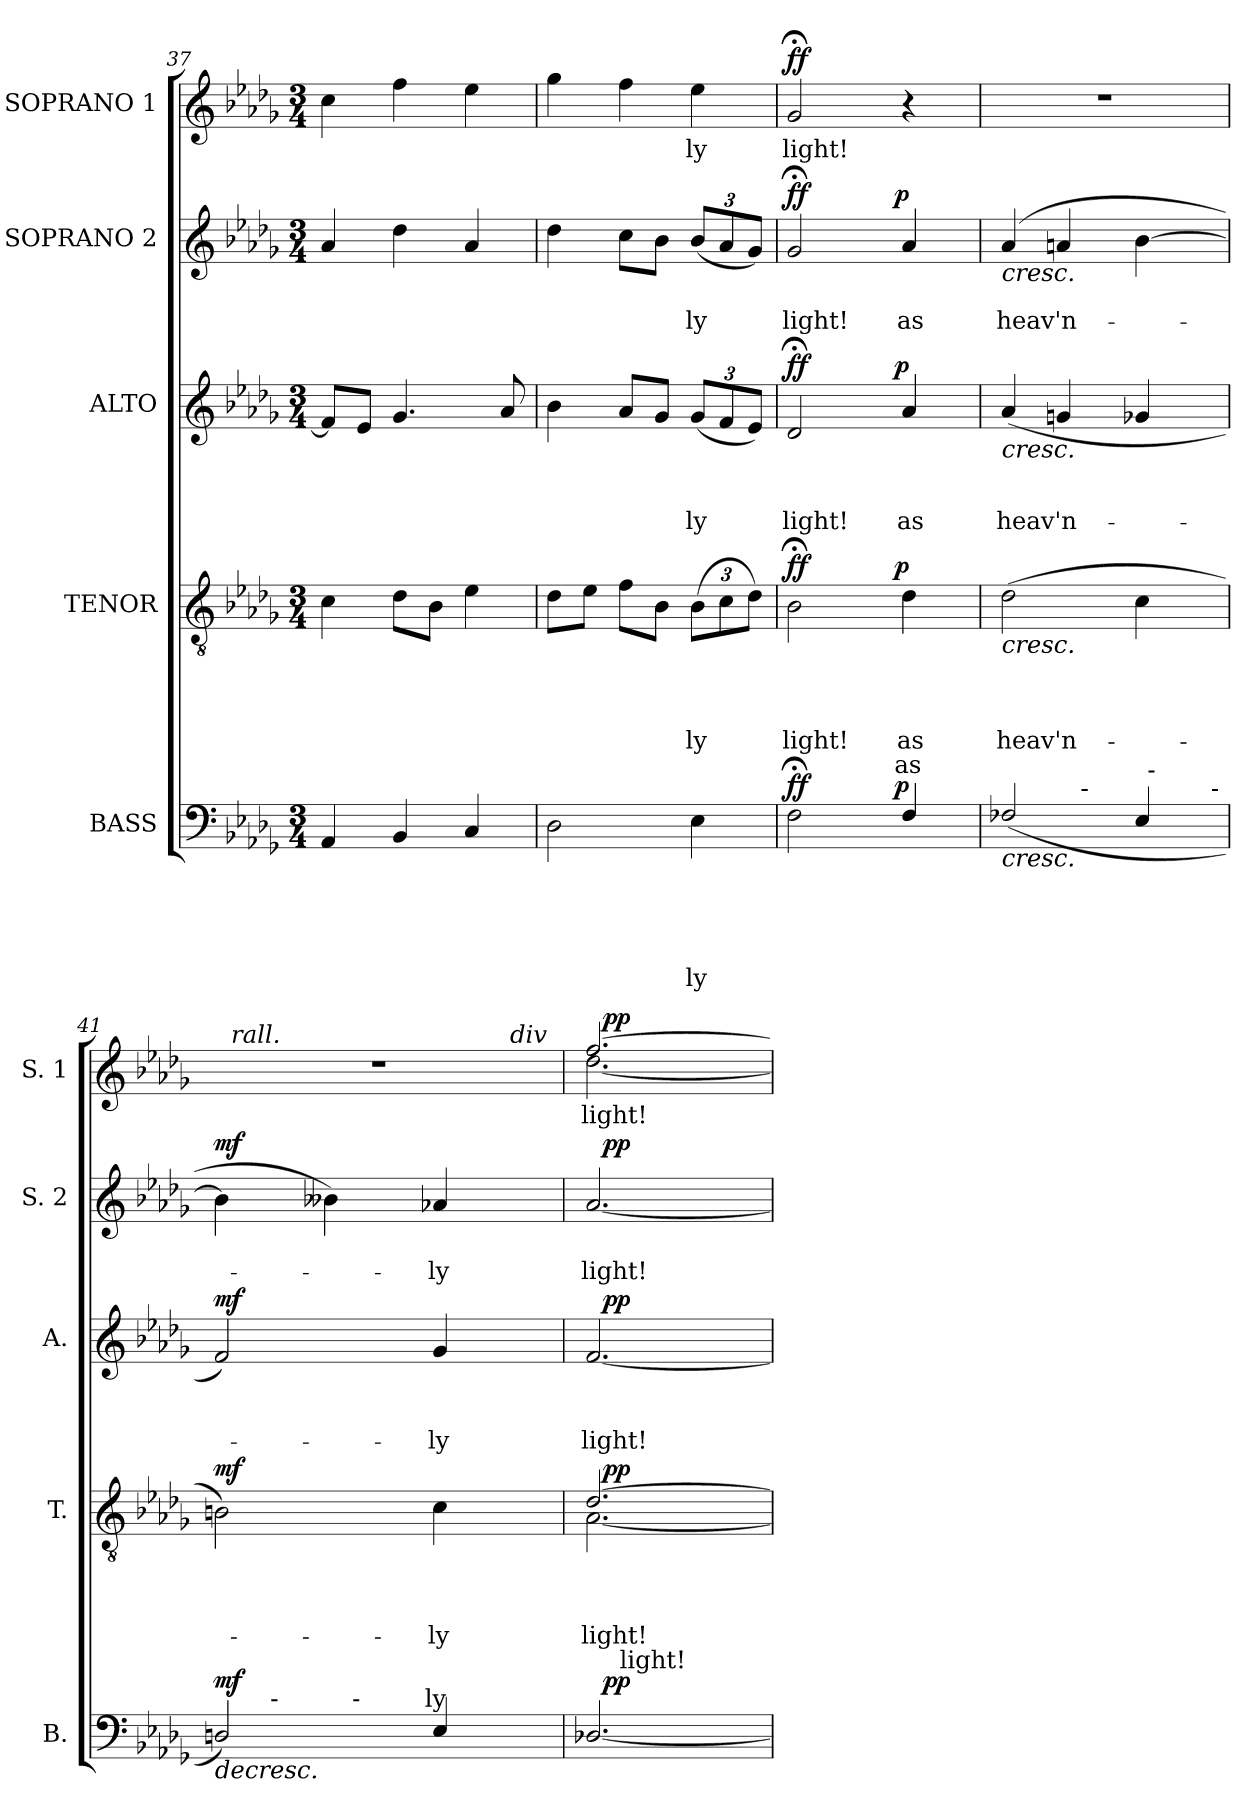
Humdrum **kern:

**kern	**text	**text	**text	**text	**text	**dynam	**kern	**text	**text	**text	**text	**dynam	**kern	**text	**text	**text	**dynam	**kern	**text	**text	**dynam	**kern	**text	**dynam
*part5	*part5	*part5	*part5	*part5	*part5	*part5	*part4	*part4	*part4	*part4	*part4	*part4	*part3	*part3	*part3	*part3	*part3	*part2	*part2	*part2	*part2	*part1	*part1	*part1
*staff5	*staff5	*staff5	*staff5	*staff5	*staff5	*staff5	*staff4	*staff4	*staff4	*staff4	*staff4	*staff4	*staff3	*staff3	*staff3	*staff3	*staff3	*staff2	*staff2	*staff2	*staff2	*staff1	*staff1	*staff1
*I"BASS	*	*	*	*	*	*	*I"TENOR	*	*	*	*	*	*I"ALTO	*	*	*	*	*I"SOPRANO 2	*	*	*	*I"SOPRANO 1	*	*
*I'B.	*	*	*	*	*	*	*I'T.	*	*	*	*	*	*I'A.	*	*	*	*	*I'S. 2	*	*	*	*I'S. 1	*	*
*clefF4	*	*	*	*	*	*	*clefGv2	*	*	*	*	*	*clefG2	*	*	*	*	*clefG2	*	*	*	*clefG2	*	*
*k[b-e-a-d-g-]	*	*	*	*	*	*	*k[b-e-a-d-g-]	*	*	*	*	*	*k[b-e-a-d-g-]	*	*	*	*	*k[b-e-a-d-g-]	*	*	*	*k[b-e-a-d-g-]	*	*
*D-:	*	*	*	*	*	*	*D-:	*	*	*	*	*	*D-:	*	*	*	*	*D-:	*	*	*	*D-:	*	*
*M3/4	*	*	*	*	*	*	*M3/4	*	*	*	*	*	*M3/4	*	*	*	*	*M3/4	*	*	*	*M3/4	*	*
=37	=37	=37	=37	=37	=37	=37	=37	=37	=37	=37	=37	=37	=37	=37	=37	=37	=37	=37	=37	=37	=37	=37	=37	=37
4AA-/	.	.	.	.	.	.	4c\	.	.	.	.	.	8f/L]	.	.	.	.	4a-/	.	.	.	4cc\	.	.
.	.	.	.	.	.	.	.	.	.	.	.	.	8e-/J	.	.	.	.	.	.	.	.	.	.	.
4BB-/	.	.	.	.	.	.	8d-\L	.	.	.	.	.	4.g-/	.	.	.	.	4dd-\	.	.	.	4ff\	.	.
.	.	.	.	.	.	.	8B-\J	.	.	.	.	.	.	.	.	.	.	.	.	.	.	.	.	.
4C/	.	.	.	.	.	.	4e-\	.	.	.	.	.	.	.	.	.	.	4a-/	.	.	.	4ee-\	.	.
.	.	.	.	.	.	.	.	.	.	.	.	.	8a-/	.	.	.	.	.	.	.	.	.	.	.
=38	=38	=38	=38	=38	=38	=38	=38	=38	=38	=38	=38	=38	=38	=38	=38	=38	=38	=38	=38	=38	=38	=38	=38	=38
2D-\	.	.	.	.	.	.	8d-\L	.	.	.	.	.	4b-\	.	.	.	.	4dd-\	.	.	.	4gg-\	.	.
.	.	.	.	.	.	.	8e-\J	.	.	.	.	.	.	.	.	.	.	.	.	.	.	.	.	.
.	.	.	.	.	.	.	8f\L	.	.	.	.	.	8a-/L	.	.	.	.	8cc\L	.	.	.	4ff\	.	.
.	.	.	.	.	.	.	8B-\J	.	.	.	.	.	8g-/J	.	.	.	.	8b-\J	.	.	.	.	.	.
!	!	!	!	!	!LO:LY:b	!	!	!	!	!	!LO:LY:b	!	!	!	!	!	!	!	!	!	!	!	!	!
*	*	*	*	*	*	*	*	*	*	*	*	*	*Xbrackettup	*	*	*	*	*	*	*	*	*	*	*
!	!	!	!	!	!	!	!	!	!	!	!	!	!	!	!	!LO:LY:b	!	!	!	!	!	!	!	!
*	*	*	*	*	*	*	*	*	*	*	*	*	*	*	*	*	*	*Xbrackettup	*	*	*	*	*	*
!	!	!	!	!	!	!	!	!	!	!	!	!	!	!	!	!	!	!	!	!LO:LY:b	!	!	!LO:LY:b	!
4E-\	.	.	.	.	-ly	.	(>12B-\L	.	.	.	-ly	.	(<12g-/L	.	.	-ly	.	(<12b-/L	.	-ly	.	4ee-\	-ly	.
.	.	.	.	.	.	.	12c\	.	.	.	.	.	12f/	.	.	.	.	12a-/	.	.	.	.	.	.
.	.	.	.	.	.	.	12d-\J)	.	.	.	.	.	12e-/J)	.	.	.	.	12g-/J)	.	.	.	.	.	.
!!LO:LB:g=z
=39	=39	=39	=39	=39	=39	=39	=39	=39	=39	=39	=39	=39	=39	=39	=39	=39	=39	=39	=39	=39	=39	=39	=39	=39
!	!	!	!	!	!	!LO:DY:a	!	!	!	!	!LO:LY:b	!LO:DY:a	!	!	!	!LO:LY:b	!LO:DY:a	!	!	!LO:LY:b	!LO:DY:a	!	!LO:LY:b	!LO:DY:a
*^	*	*	*	*	*	*	*^	*	*	*	*	*	*^	*	*	*	*	*^	*	*	*	*	*	*
2F;<\	3ryy	.	.	.	.	.	ff	2B-;<\	3ryy	.	.	.	light!	ff	2d-;/	3ryy	.	.	light!	ff	2g-;/	3ryy	.	light!	ff	2g-;/	light!	ff
.	12...ryy	.	.	.	.	.	.	.	12...ryy	.	.	.	.	.	.	12...ryy	.	.	.	.	.	12...ryy	.	.	.	.	.	.
!	!LO:TX:a:t=as	!	!	!	!	!	!	!	!	!	!	!	!	!	!	!	!	!	!	!	!	!	!	!	!	!	!	!
!	!	!	!	!	!	!	!LO:DY:a	!	!	!	!	!	!	!LO:DY:a	!	!	!	!	!	!LO:DY:a	!	!	!	!	!LO:DY:a	!	!	!
.	6ryy	.	.	.	.	.	p	.	6ryy	.	.	.	.	p	.	6ryy	.	.	.	p	.	6ryy	.	.	p	.	.	.
!	!	!	!	!	!	!	!	!	!	!	!	!	!LO:LY:b	!	!	!	!	!	!LO:LY:b	!	!	!	!	!LO:LY:b	!	!	!	!
4F/	.	.	.	.	.	.	.	4d-\	.	.	.	.	as	.	4a-/	.	.	.	as	.	4a-/	.	.	as	.	4r	.	.
.	12ryy	.	.	.	.	.	.	.	12ryy	.	.	.	.	.	.	12ryy	.	.	.	.	.	12ryy	.	.	.	.	.	.
.	96ryy	.	.	.	.	.	.	.	96ryy	.	.	.	.	.	.	96ryy	.	.	.	.	.	96ryy	.	.	.	.	.	.
=40	=40	=40	=40	=40	=40	=40	=40	=40	=40	=40	=40	=40	=40	=40	=40	=40	=40	=40	=40	=40	=40	=40	=40	=40	=40	=40	=40	=40
!LO:TX:a:t=heav'n	!	!	!	!	!	!	!	!	!	!	!	!	!	!	!	!	!	!	!	!	!	!	!	!	!	!	!	!
!	!	!	!	!	!	!	!LO:HP:b	!	!	!	!	!	!LO:LY:b	!LO:HP:b	!	!	!	!	!LO:LY:b	!LO:HP:b	!	!	!	!LO:LY:b	!LO:HP:b	!LO:N:vis=1	!	!
*	*	*	*	*	*	*	*	*v	*v	*	*	*	*	*	*	*	*	*	*	*	*v	*v	*	*	*	*	*	*
*^	*^	*	*	*	*	*	*	*	*	*	*	*	*	*v	*v	*	*	*	*	*	*	*	*	*	*	*
(2F-X/	4ryy	3ryy	3%2ryy	.	.	.	.	.	<	(>2d-\	.	.	.	heav'n-	<	(<4a-/	.	.	heav'n-	<	(4a-/	.	heav'n-	<	2.r	.	.
.	16ryy	.	.	.	.	.	.	.	.	.	.	.	.	.	.	4gn/	.	.	.	.	4an/	.	.	.	.	.	.
!	!LO:TX:a:t=-	!	!	!	!	!	!	!	!	!	!	!	!	!	!	!	!	!	!	!	!	!	!	!	!	!	!
.	4..ryy	.	.	.	.	.	.	.	.	.	.	.	.	.	.	.	.	.	.	.	.	.	.	.	.	.	.
.	.	6ryy	.	.	.	.	.	.	.	.	.	.	.	.	.	.	.	.	.	.	.	.	.	.	.	.	.
4E-/	.	48ryy	.	.	.	.	.	.	.	4c\	.	.	.	.	.	4g-X/	.	.	.	.	[>4b-\	.	.	.	.	.	.
!	!	!LO:TX:a:t=-	!	!	!	!	!	!	!	!	!	!	!	!	!	!	!	!	!	!	!	!	!	!	!	!	!
.	.	6ryy	.	.	.	.	.	.	.	.	.	.	.	.	.	.	.	.	.	.	.	.	.	.	.	.	.
.	.	.	24ryy	.	.	.	.	.	.	.	.	.	.	.	.	.	.	.	.	.	.	.	.	.	.	.	.
.	.	24.ryy	.	.	.	.	.	.	.	.	.	.	.	.	.	.	.	.	.	.	.	.	.	.	.	.	.
!	!	!	!LO:TX:a:t=-	!	!	!	!	!	!	!	!	!	!	!	!	!	!	!	!	!	!	!	!	!	!	!	!
.	.	.	24ryy	.	.	.	.	.	.	.	.	.	.	.	.	.	.	.	.	.	.	.	.	.	.	.	.
=41	=41	=41	=41	=41	=41	=41	=41	=41	=41	=41	=41	=41	=41	=41	=41	=41	=41	=41	=41	=41	=41	=41	=41	=41	=41	=41	=41
!	!	!	!	!	!	!	!	!	!LO:HP:b	!	!	!	!	!	!	!	!	!	!	!	!	!	!	!	!LO:N:vis=1	!	!
!	!	!	!	!	!	!	!	!	!LO:DY:n=1:a	!	!	!	!	!	!LO:DY:a	!	!	!	!	!LO:DY:a	!	!	!	!LO:DY:a	!	!	!
*	*	*	*	*	*	*	*	*	*	*	*	*	*	*	*	*	*	*	*	*	*	*	*	*	*^	*	*
*	*	*	*	*	*	*	*	*	*	*	*	*	*	*	*	*	*	*	*	*	*	*	*	*	*	*^	*	*
2Dn/)	12ryy	6ryy	3ryy	.	.	.	.	.	> mf	2Bn\)	.	.	.	.	mf	2f/)	.	.	.	mf	4b-\]	.	.	mf	2.r	32ryy	2ryy	.	.
!	!	!	!	!	!	!	!	!	!	!	!	!	!	!	!	!	!	!	!	!	!	!	!	!	!	!LO:TX:a:i:t=rall.	!	!	!
.	.	.	.	.	.	.	.	.	.	.	.	.	.	.	.	.	.	.	.	.	.	.	.	.	.	2ryy	.	.	.
.	48.ryy	.	.	.	.	.	.	.	.	.	.	.	.	.	.	.	.	.	.	.	.	.	.	.	.	.	.	.	.
!	!LO:TX:a:t=-	!	!	!	!	!	!	!	!	!	!	!	!	!	!	!	!	!	!	!	!	!	!	!	!	!	!	!	!
.	3ryy	.	.	.	.	.	.	.	.	.	.	.	.	.	.	.	.	.	.	.	.	.	.	.	.	.	.	.	.
.	.	12ryy	.	.	.	.	.	.	.	.	.	.	.	.	.	.	.	.	.	.	.	.	.	.	.	.	.	.	.
.	.	24ryy	.	.	.	.	.	.	.	.	.	.	.	.	.	.	.	.	.	.	4b--X\)	.	.	.	.	.	.	.	.
.	.	96ryy	.	.	.	.	.	.	.	.	.	.	.	.	.	.	.	.	.	.	.	.	.	.	.	.	.	.	.
!	!	!LO:TX:a:t=-	!	!	!	!	!	!	!	!	!	!	!	!	!	!	!	!	!	!	!	!	!	!	!	!	!	!	!
.	.	3ryy	.	.	.	.	.	.	.	.	.	.	.	.	.	.	.	.	.	.	.	.	.	.	.	.	.	.	.
.	.	.	12...ryy	.	.	.	.	.	.	.	.	.	.	.	.	.	.	.	.	.	.	.	.	.	.	.	.	.	.
.	6ryy	.	.	.	.	.	.	.	.	.	.	.	.	.	.	.	.	.	.	.	.	.	.	.	.	.	.	.	.
!	!	!	!LO:TX:a:t=ly	!	!	!	!	!	!	!	!	!	!	!	!	!	!	!	!	!	!	!	!	!	!	!	!	!	!
.	.	.	6ryy	.	.	.	.	.	.	.	.	.	.	.	.	.	.	.	.	.	.	.	.	.	.	.	.	.	.
!	!	!	!	!	!	!	!	!	!	!	!	!	!	!LO:LY:b	!	!	!	!	!LO:LY:b	!	!	!	!LO:LY:b	!	!	!	!	!	!
4E-/	.	.	.	.	.	.	.	.	.	4c\	.	.	.	-ly	.	4g-/	.	.	-ly	.	4a-X/	.	-ly	.	.	.	8ryy	.	.
.	.	.	.	.	.	.	.	.	.	.	.	.	.	.	.	.	.	.	.	.	.	.	.	.	.	8..ryy	.	.	.
.	12ryy	.	.	.	.	.	.	.	.	.	.	.	.	.	.	.	.	.	.	.	.	.	.	.	.	.	.	.	.
.	.	.	.	.	.	.	.	.	.	.	.	.	.	.	.	.	.	.	.	.	.	.	.	.	.	.	32ryy	.	.
.	.	12ryy	.	.	.	.	.	.	.	.	.	.	.	.	.	.	.	.	.	.	.	.	.	.	.	.	.	.	.
!	!	!	!	!	!	!	!	!	!	!	!	!	!	!	!	!	!	!	!	!	!	!	!	!	!	!	!LO:TX:a:i:t=div	!	!
.	.	.	12ryy	.	.	.	.	.	.	.	.	.	.	.	.	.	.	.	.	.	.	.	.	.	.	.	16.ryy	.	.
.	24ryy	.	.	.	.	.	.	.	.	.	.	.	.	.	.	.	.	.	.	.	.	.	.	.	.	.	.	.	.
.	.	48.ryy	.	.	.	.	.	.	.	.	.	.	.	.	.	.	.	.	.	.	.	.	.	.	.	.	.	.	.
.	96ryy	.	96ryy	.	.	.	.	.	.	.	.	.	.	.	.	.	.	.	.	.	.	.	.	.	.	.	.	.	.
.	.	.	.	.	.	.	.	.	[	.	.	.	.	.	[	.	.	.	.	[	.	.	.	[	.	.	.	.	.
=42	=42	=42	=42	=42	=42	=42	=42	=42	=42	=42	=42	=42	=42	=42	=42	=42	=42	=42	=42	=42	=42	=42	=42	=42	=42	=42	=42	=42	=42
!	!	!	!	!	!	!	!	!	!	!	!	!	!	!LO:LY:b	!	!	!	!	!LO:LY:b	!	!	!	!LO:LY:b	!	!	!	!	!LO:LY:b	!
*	*	*	*	*	*	*	*	*	*	*^	*	*	*	*	*	*^	*	*	*	*	*^	*	*	*	*	*	*	*	*
*	*	*v	*v	*	*	*	*	*	*	*	*^	*	*	*	*	*	*	*	*	*	*	*	*	*	*	*	*	*	*	*	*	*
[>2.D-X/	32ryy	24ryy	.	.	.	.	.	.	[>2.d-/	[<2.A-\	32ryy	.	.	.	light!	.	[<2.f/	32ryy	.	.	light!	.	[<2.a-/	32ryy	.	light!	.	[>2.ff/	[<2.dd-\	32ryy	light!	.
!	!	!	!	!	!	!	!	!LO:DY:a	!	!	!	!	!	!	!	!LO:DY:a	!	!	!	!	!	!LO:DY:a	!	!	!	!	!LO:DY:a	!	!	!	!	!LO:DY:a
.	2ryy	.	.	.	.	.	.	pp	.	.	2ryy	.	.	.	.	pp	.	2ryy	.	.	.	pp	.	2ryy	.	.	pp	.	.	2ryy	.	pp
.	.	96ryy	.	.	.	.	.	.	.	.	.	.	.	.	.	.	.	.	.	.	.	.	.	.	.	.	.	.	.	.	.	.
!	!	!LO:TX:a:t=light!	!	!	!	!	!	!	!	!	!	!	!	!	!	!	!	!	!	!	!	!	!	!	!	!	!	!	!	!	!	!
.	.	3%2ryy	.	.	.	.	.	.	.	.	.	.	.	.	.	.	.	.	.	.	.	.	.	.	.	.	.	.	.	.	.	.
.	8..ryy	.	.	.	.	.	.	.	.	.	8..ryy	.	.	.	.	.	.	8..ryy	.	.	.	.	.	8..ryy	.	.	.	.	.	8..ryy	.	.
.	.	48.ryy	.	.	.	.	.	.	.	.	.	.	.	.	.	.	.	.	.	.	.	.	.	.	.	.	.	.	.	.	.	.
.	.	.	.	.	.	.	.	]	.	.	.	.	.	.	.	.	.	.	.	.	.	.	.	.	.	.	.	.	.	.	.	.
*v	*v	*v	*	*	*	*	*	*	*	*	*	*	*	*	*	*	*v	*v	*	*	*	*	*v	*v	*	*	*	*v	*v	*v	*	*
*	*	*	*	*	*	*	*v	*v	*v	*	*	*	*	*	*	*	*	*	*	*	*	*	*	*	*	*
=	=	=	=	=	=	=	=	=	=	=	=	=	=	=	=	=	=	=	=	=	=	=	=	=
*-	*-	*-	*-	*-	*-	*-	*-	*-	*-	*-	*-	*-	*-	*-	*-	*-	*-	*-	*-	*-	*-	*-	*-	*-
